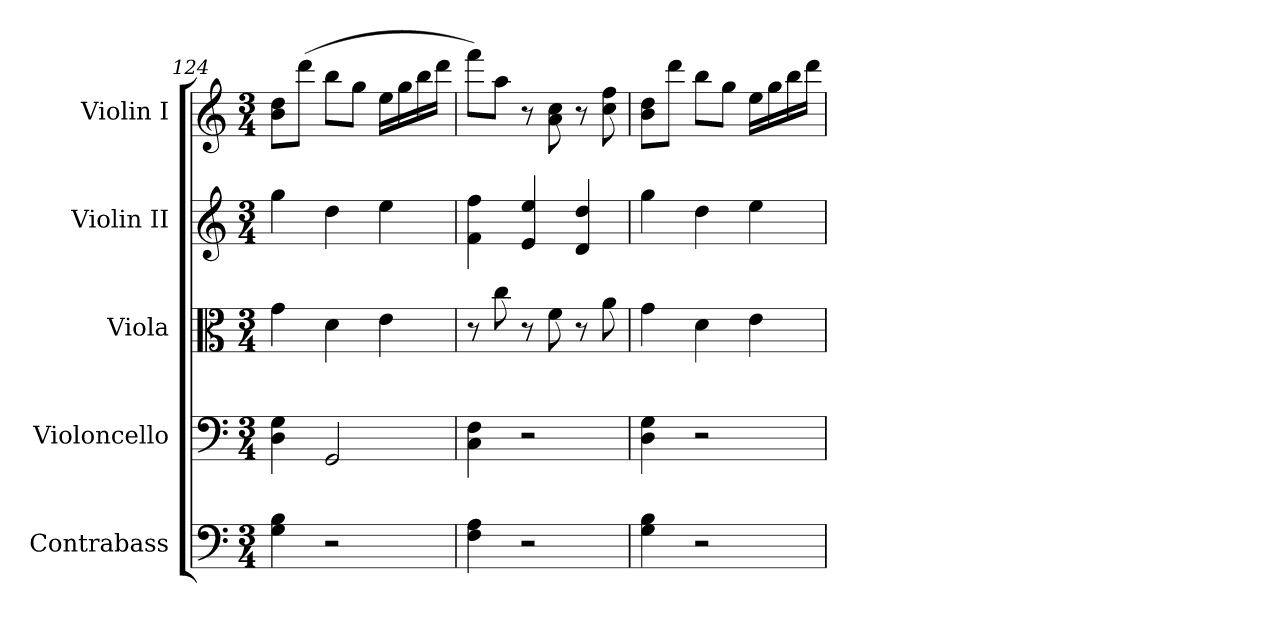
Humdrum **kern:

**kern	**kern	**kern	**kern	**kern
*part5	*part4	*part3	*part2	*part1
*staff5	*staff4	*staff3	*staff2	*staff1
*I"Contrabass	*I"Violoncello	*I"Viola	*I"Violin II	*I"Violin I
*I'Cb.	*I'Vc.	*I'Vla.	*I'Vln. II	*I'Vln. I
!!LO:PB:g=z
*clefF4	*clefF4	*clefC3	*clefG2	*clefG2
*ITrd7c12	*	*	*	*
*k[]	*k[]	*k[]	*k[]	*k[]
*M3/4	*M3/4	*M3/4	*M3/4	*M3/4
=124	=124	=124	=124	=124
4GG\ 4BB\	4D\ 4G\	4g\	4gg\	8b\ 8dd\L
.	.	.	.	(>8ddd\J
2r	2GG/	4d\	4dd\	8bb\L
.	.	.	.	8gg\J
.	.	4e\	4ee\	16ee\LL
.	.	.	.	16gg\
.	.	.	.	16bb\
.	.	.	.	16ddd\JJ
=125	=125	=125	=125	=125
4FF\ 4AA\	4C\ 4F\	8r	4f\ 4ff\	8fff\L)
.	.	8cc\	.	8aa\J
2r	2r	8r	4e/ 4ee/	8r
.	.	8f\	.	8a\ 8cc\
.	.	8r	4d/ 4dd/	8r
.	.	8a\	.	8cc\ 8ff\
=126	=126	=126	=126	=126
4GG\ 4BB\	4D\ 4G\	4g\	4gg\	8b\ 8dd\L
.	.	.	.	8ddd\J
2r	2r	4d\	4dd\	8bb\L
.	.	.	.	8gg\J
.	.	4e\	4ee\	16ee\LL
.	.	.	.	16gg\
.	.	.	.	16bb\
.	.	.	.	16ddd\JJ
=	=	=	=	=
*-	*-	*-	*-	*-
